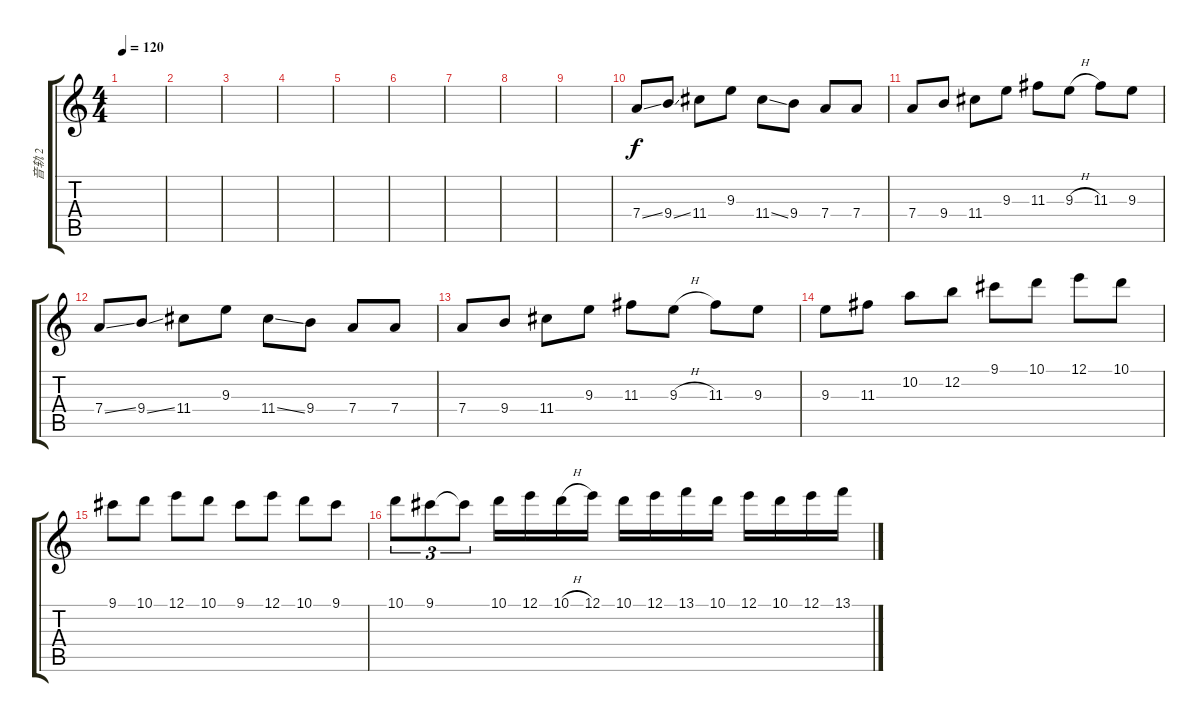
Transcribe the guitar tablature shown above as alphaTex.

\track ("音轨 2" "音轨 2") {instrument overdrivenguitar}
\staff {score tabs}
\tuning (E4 B3 G3 D3 A2 E2) {hide}
\ts (4 4)
\tempo 120
\clef g2
\ks c
|
|
|
|
|
|
|
|
|
7.4{ss}.8 9.4{ss}.8 11.4.8 9.3.8 11.4{ss}.8 9.4.8 7.4.8 7.4.8 |
7.4.8 9.4.8 11.4.8 9.3.8 11.3.8 9.3{h}.8 11.3.8 9.3.8 |
7.4{ss}.8 9.4{ss}.8 11.4.8 9.3.8 11.4{ss}.8 9.4.8 7.4.8 7.4.8 |
7.4.8 9.4.8 11.4.8 9.3.8 11.3.8 9.3{h}.8 11.3.8 9.3.8 |
9.3.8 11.3.8 10.2.8 12.2.8 9.1.8 10.1.8 12.1.8 10.1.8 |
9.1.8 10.1.8 12.1.8 10.1.8 9.1.8 12.1.8 10.1.8 9.1.8 |
10.1.8{tu (3 2)} 9.1.8{tu (3 2)} 9.1{t}.8{tu (3 2)} 10.1.16 12.1.16 10.1{h}.16 12.1.16 10.1.16 12.1.16 13.1.16 10.1.16 12.1.16 10.1.16 12.1.16 13.1.16
